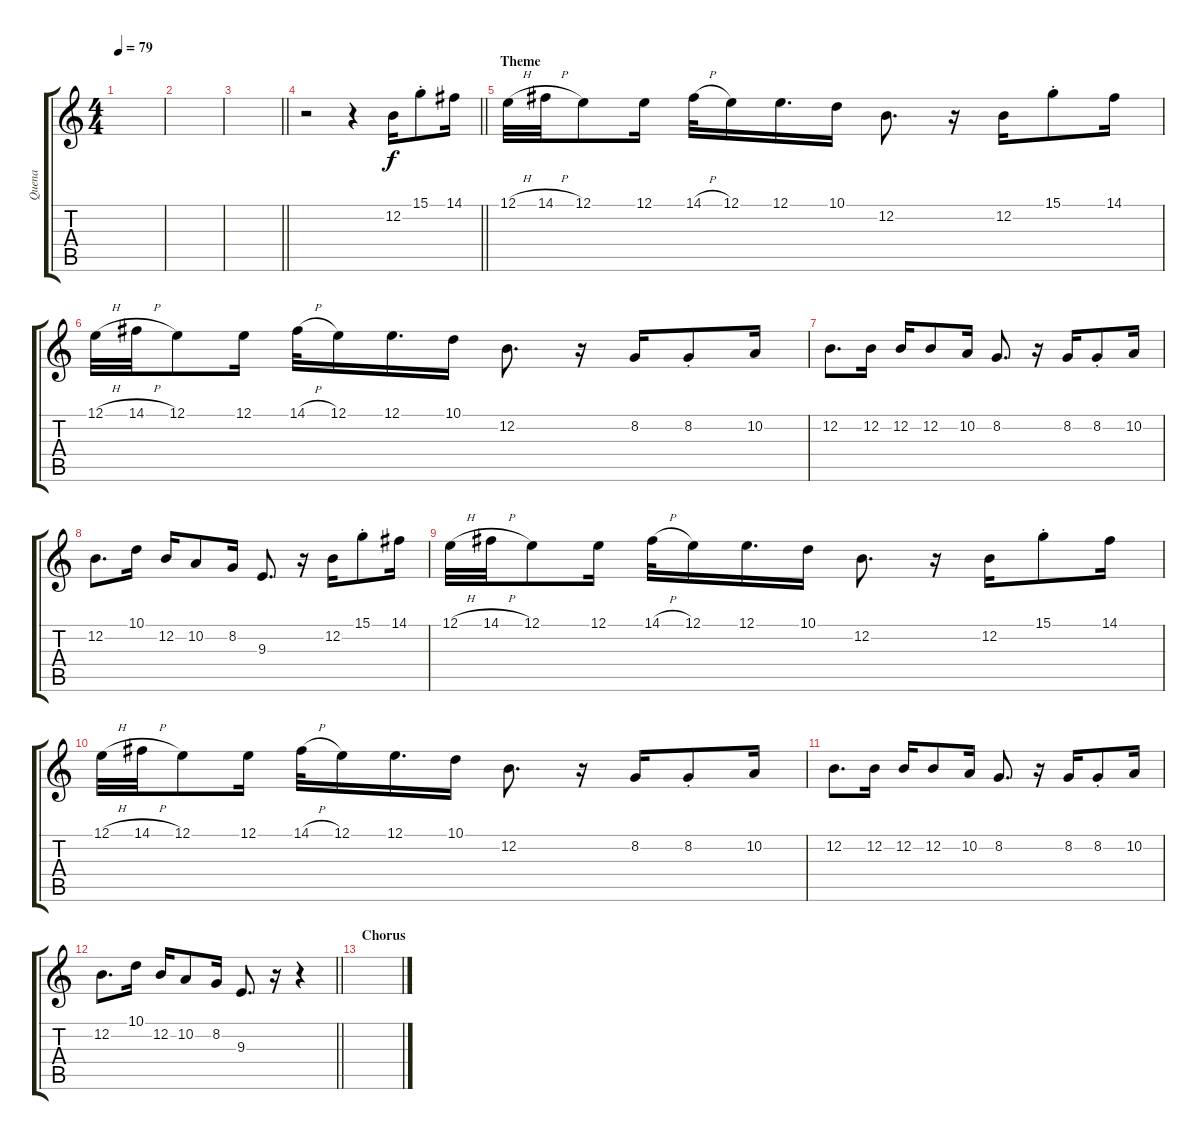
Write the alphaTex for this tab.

\track ("Quena" "Quena") {instrument flute}
\staff {score tabs}
\tuning (E4 B3 G3 D3 A2 E2) {hide}
\ts (4 4)
\section ("" "")
\tempo 79
\clef g2
\ks c
|
|
\barLineRight lightlight
|
\section ("" "")
\barLineRight lightlight
r.2 r.4 12.2.16 15.1{st}.8 14.1.16 |
\section ("" "Theme")
12.1{h}.32 14.1{h}.32 12.1.8 12.1.16 14.1{h}.32 12.1.16 12.1.16{d} 10.1.16 12.2.8{d} r.16 12.2.16 15.1{st}.8 14.1.16 |
12.1{h}.32 14.1{h}.32 12.1.8 12.1.16 14.1{h}.32 12.1.16 12.1.16{d} 10.1.16 12.2.8{d} r.16 8.2.16 8.2{st}.8 10.2.16 |
12.2.8{d} 12.2.16 12.2.16 12.2.8 10.2.16 8.2.8{d} r.16 8.2.16 8.2{st}.8 10.2.16 |
12.2.8{d} 10.1.16 12.2.16 10.2.8 8.2.16 9.3.8{d} r.16 12.2.16 15.1{st}.8 14.1.16 |
12.1{h}.32 14.1{h}.32 12.1.8 12.1.16 14.1{h}.32 12.1.16 12.1.16{d} 10.1.16 12.2.8{d} r.16 12.2.16 15.1{st}.8 14.1.16 |
12.1{h}.32 14.1{h}.32 12.1.8 12.1.16 14.1{h}.32 12.1.16 12.1.16{d} 10.1.16 12.2.8{d} r.16 8.2.16 8.2{st}.8 10.2.16 |
12.2.8{d} 12.2.16 12.2.16 12.2.8 10.2.16 8.2.8{d} r.16 8.2.16 8.2{st}.8 10.2.16 |
\barLineRight lightlight
12.2.8{d} 10.1.16 12.2.16 10.2.8 8.2.16 9.3.8{d} r.16 r.4 |
\section ("" "Chorus")
